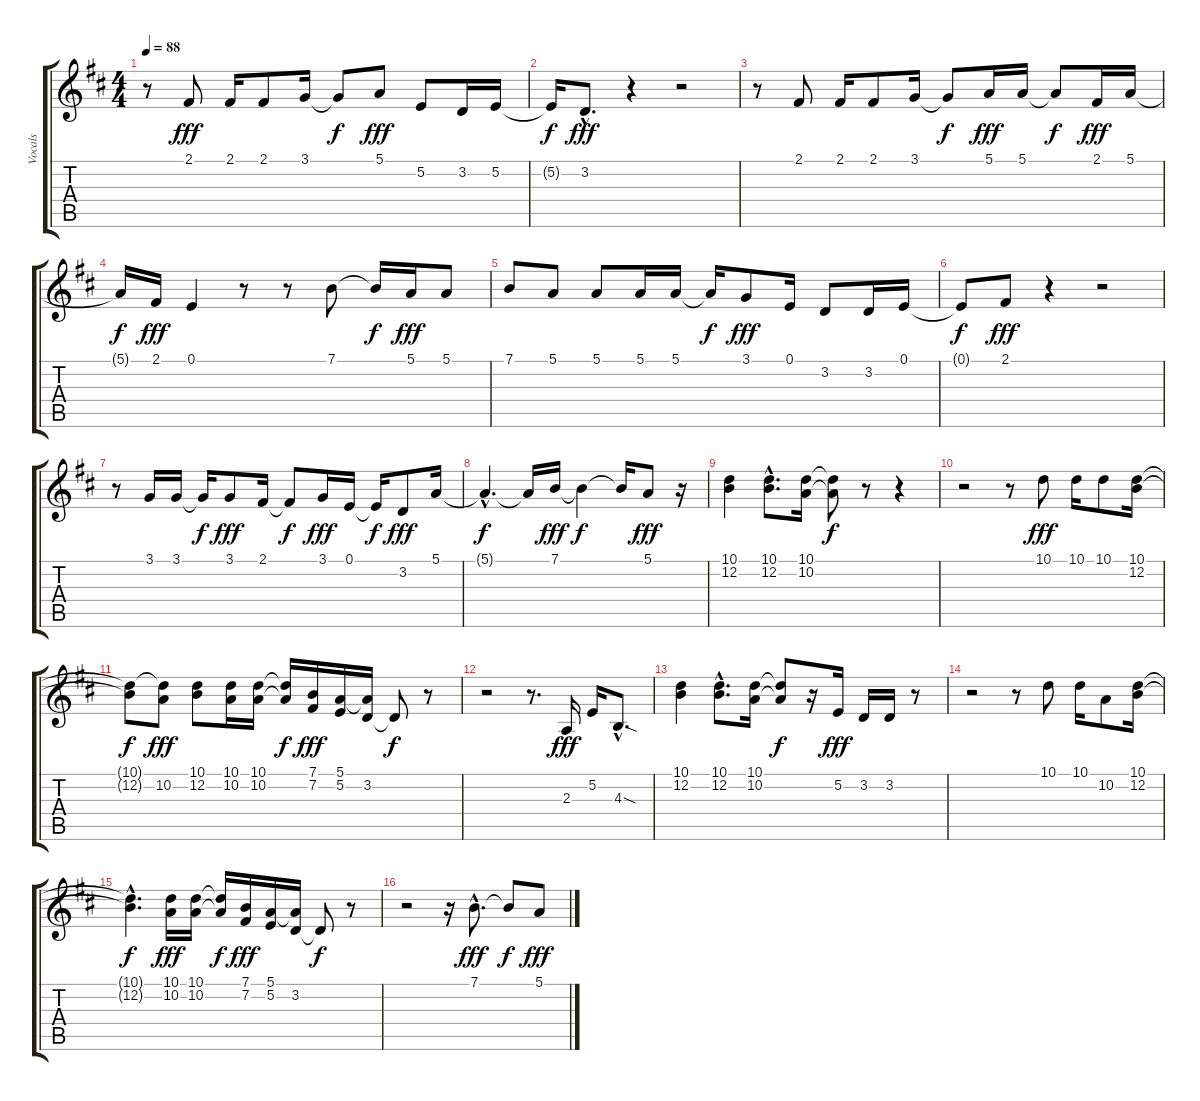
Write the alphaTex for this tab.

\track ("Vocals" "Vocals") {instrument lead6voice}
\staff {score tabs}
\tuning (E4 B3 G3 D3 A2 E2) {hide}
\ts (4 4)
\tempo 88
\clef g2
\ks d
r.8{dy fff} 2.1.8 2.1.16 2.1.8 3.1.16 3.1{t}.8{dy f} 5.1.8{dy fff} 5.2.8 3.2.16 5.2.16 |
5.2{t}.16{dy f} 3.2{hac}.8{d dy fff} r.4 r.2 |
r.8 2.1.8 2.1.16 2.1.8 3.1.16 3.1{t}.8{dy f} 5.1.16{dy fff} 5.1.16 5.1{t}.8{dy f} 2.1.16{dy fff} 5.1.16 |
5.1{t}.16{dy f} 2.1.16{dy fff} 0.1.4 r.8 r.8 7.1.8 7.1{t}.16{dy f} 5.1.16{dy fff} 5.1.8 |
7.1.8 5.1.8 5.1.8 5.1.16 5.1.16 5.1{t}.16{dy f} 3.1.8{dy fff} 0.1.16 3.2.8 3.2.16 0.1.16 |
0.1{t}.8{dy f} 2.1.8{dy fff} r.4 r.2 |
r.8 3.1.16 3.1.16 3.1{t}.16{dy f} 3.1.8{dy fff} 2.1.16 2.1{t}.8{dy f} 3.1.16{dy fff} 0.1.16 0.1{t}.16{dy f} 3.2.8{dy fff} 5.1.16 |
5.1{hac t}.4{d dy f} 5.1{t}.16 7.1.16{dy fff} 7.1{t}.4{dy f} 7.1{t}.16 5.1.8{dy fff} r.16 |
(10.1 12.2).4 (10.1{hac} 12.2{hac}).8{d} (10.1 10.2).16 (10.1{t} 10.2{t}).8{dy f} r.8 r.4 |
r.2 r.8 10.1.8{dy fff} 10.1.16 10.1.8 (10.1 12.2).16 |
(10.1{t} 12.2{t}).8{dy f} (10.1{t} 10.2).8{dy fff} (10.1 12.2).8 (10.1 10.2).16 (10.1 10.2).16 (10.1{t} 10.2{t}).16{dy f} (7.1 7.2).16{dy fff} (5.1 5.2).16 (5.1{t} 3.2).16 3.2{t}.8{dy f} r.8 |
r.2 r.8{d} 2.3.16{dy fff} 5.2.16 4.3{sod hac}.8{d} |
(10.1 12.2).4 (10.1{hac} 12.2{hac}).8{d} (10.1 10.2).16 (10.1{t} 10.2{t}).8{dy f} r.16 5.2.16{dy fff} 3.2.16 3.2.16 r.8 |
r.2 r.8 10.1.8 10.1.16 10.2.8 (10.1 12.2).16 |
(10.1{hac t} 12.2{hac t}).4{d dy f} (10.1 10.2).16{dy fff} (10.1 10.2).16 (10.1{t} 10.2{t}).16{dy f} (7.1 7.2).16{dy fff} (5.1 5.2).16 (5.1{t} 3.2).16 3.2{t}.8{dy f} r.8 |
r.2 r.16 7.1{hac}.8{d dy fff} 7.1{t}.8{dy f} 5.1.8{dy fff}
